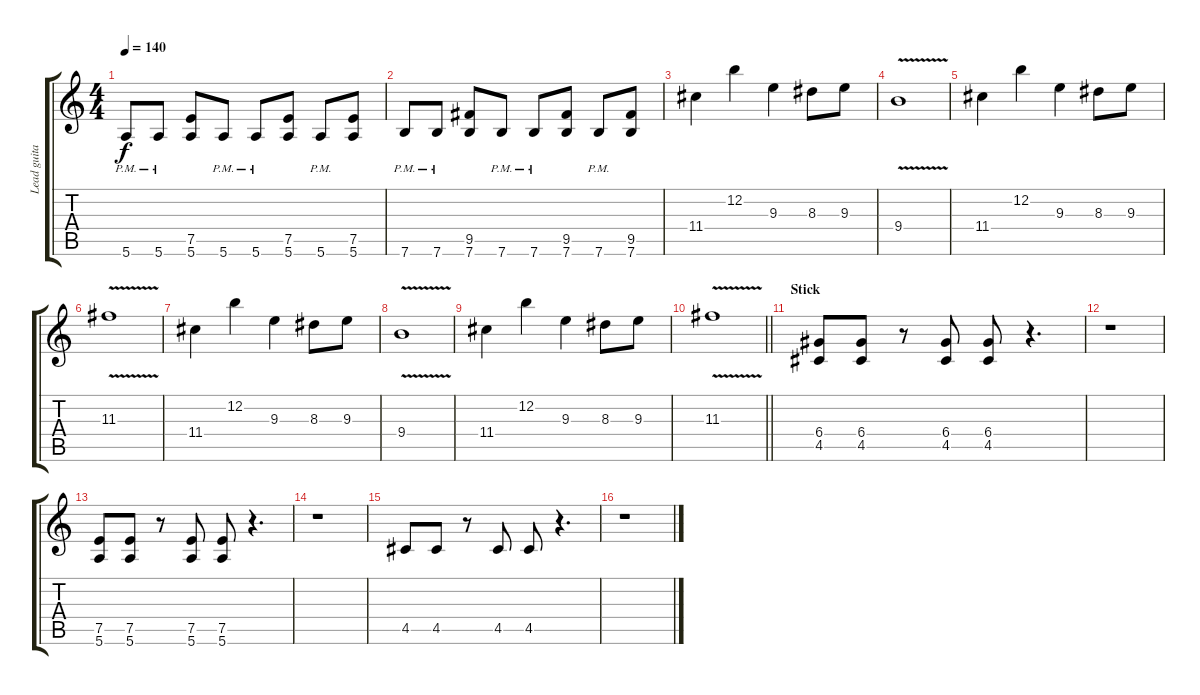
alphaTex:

\track ("Lead guitar" "Lead guita") {instrument overdrivenguitar}
\staff {score tabs}
\tuning (E4 B3 G3 D3 A2 E2) {hide}
\ts (4 4)
\tempo 140
\clef g2
\ks c
5.6{pm}.8{dy f} 5.6{pm}.8 (7.5 5.6).8 5.6{pm}.8 5.6{pm}.8 (7.5 5.6).8 5.6{pm}.8 (7.5 5.6).8 |
7.6{pm}.8 7.6{pm}.8 (9.5 7.6).8 7.6{pm}.8 7.6{pm}.8 (9.5 7.6).8 7.6{pm}.8 (9.5 7.6).8 |
11.4.4 12.2.4 9.3.4 8.3.8 9.3.8 |
9.4{v}.1 |
11.4.4 12.2.4 9.3.4 8.3.8 9.3.8 |
11.3{v}.1 |
11.4.4 12.2.4 9.3.4 8.3.8 9.3.8 |
9.4{v}.1 |
11.4.4 12.2.4 9.3.4 8.3.8 9.3.8 |
\barLineRight lightlight
11.3{v}.1 |
\section ("" "Stick")
(6.4 4.5).8 (6.4 4.5).8 r.8 (6.4 4.5).8 (6.4 4.5).8 r.4{d} |
r.1 |
(7.5 5.6).8 (7.5 5.6).8 r.8 (7.5 5.6).8 (7.5 5.6).8 r.4{d} |
r.1 |
4.5.8 4.5.8 r.8 4.5.8 4.5.8 r.4{d} |
r.1
